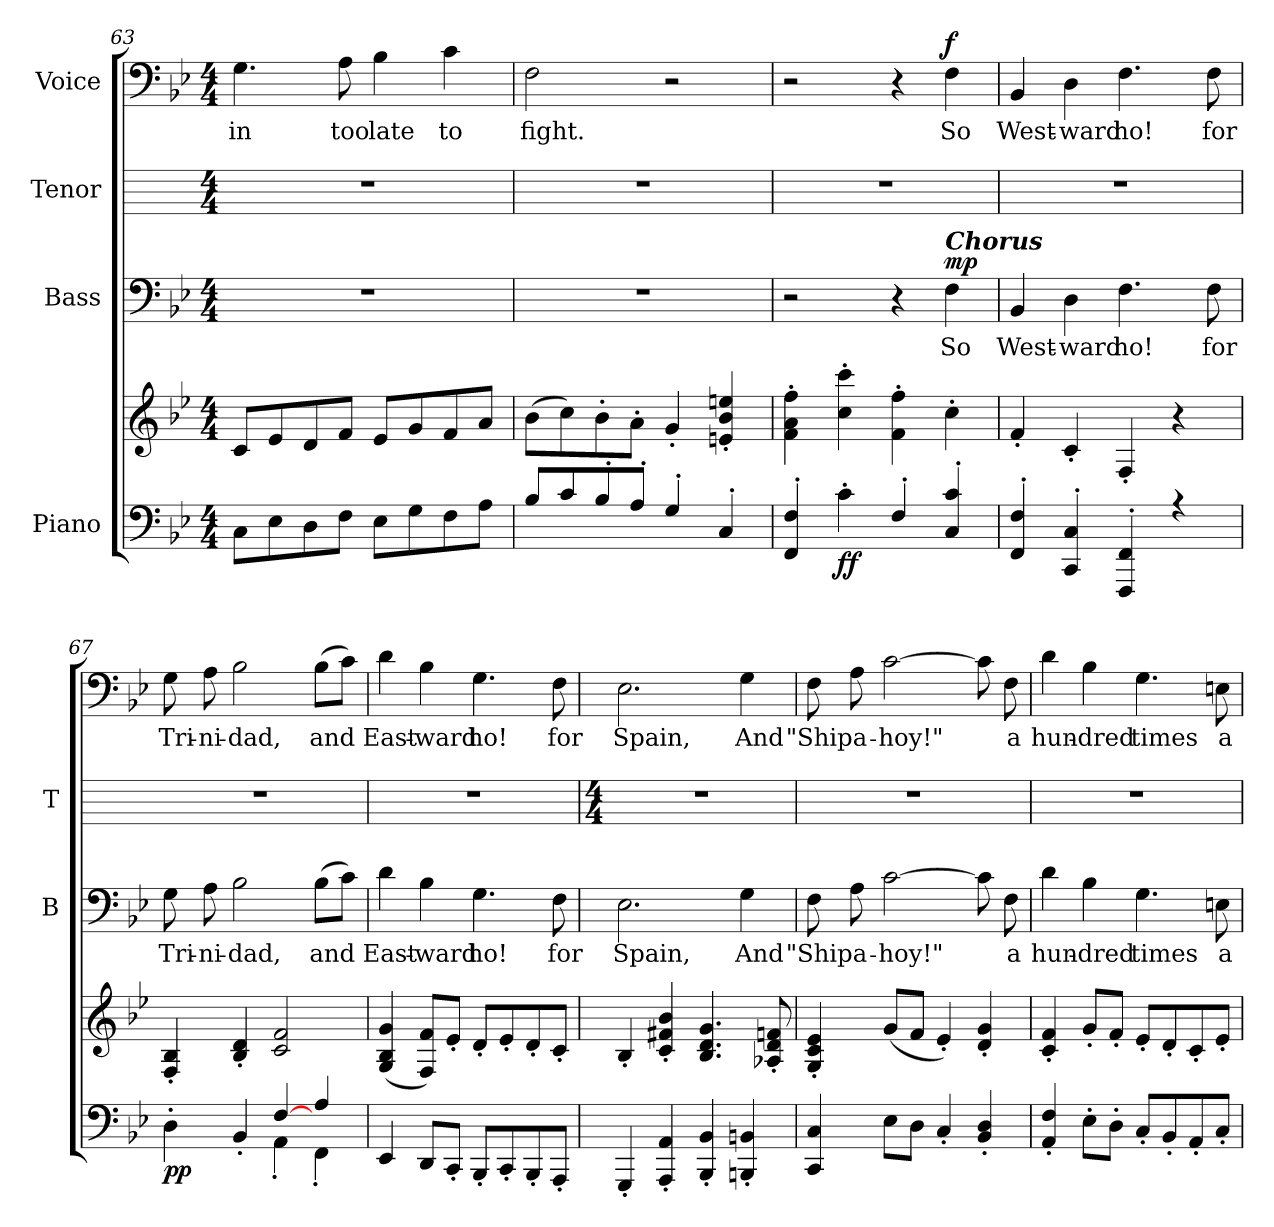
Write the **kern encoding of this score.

**kern	**kern	**dynam	**kern	**text	**dynam	**kern	**kern	**text	**dynam
*part4	*part4	*part4	*part3	*part3	*part3	*part2	*part1	*part1	*part1
*staff5	*staff4	*staff4/5	*staff3	*staff3	*staff3	*staff2	*staff1	*staff1	*staff1
*I"Piano	*	*	*I"Bass	*	*	*I"Tenor	*I"Voice	*	*
*	*	*	*I'B	*	*	*I'T	*	*	*
!!LO:LB:g=z
*clefF4	*clefG2	*	*clefF4	*	*	*	*clefF4	*	*
*k[b-e-]	*k[b-e-]	*	*k[b-e-]	*	*	*	*k[b-e-]	*	*
*B-:	*B-:	*	*B-:	*	*	*	*B-:	*	*
*M4/4	*M4/4	*	*M4/4	*	*	*M4/4	*M4/4	*	*
=63	=63	=63	=63	=63	=63	=63	=63	=63	=63
*	*^	*	*	*	*	*	*	*	*
!	!	!	!	!	!	!	!	!	!LO:LY:b	!
8CL	8c/L	1ryy	.	1r	.	.	1r	4.G	in	.
8E-	8e-/	.	.	.	.	.	.	.	.	.
8D	8d/	.	.	.	.	.	.	.	.	.
!	!	!	!	!	!	!	!	!	!LO:LY:b	!
8FJ	8f/J	.	.	.	.	.	.	8A	too	.
!	!	!	!	!	!	!	!	!	!LO:LY:b	!
8E-L	8e-/L	.	.	.	.	.	.	4B-	late	.
8G	8g/	.	.	.	.	.	.	.	.	.
!	!	!	!	!	!	!	!	!	!LO:LY:b	!
8F	8f/	.	.	.	.	.	.	4c	to	.
8AJ	8a/J	.	.	.	.	.	.	.	.	.
*	*v	*v	*	*	*	*	*	*	*	*
!!LO:LB:g=z
=64	=64	=64	=64	=64	=64	=64	=64	=64	=64
*^	*	*	*	*	*	*	*	*	*
!	!	!	!	!	!	!	!	!	!LO:LY:b	!
8B-L	1ryy	(>8b-L	.	1r	.	.	1r	2F	fight.	.
8c	.	8cc)	.	.	.	.	.	.	.	.
8B-'	.	8b-'	.	.	.	.	.	.	.	.
8A'J	.	8a'J	.	.	.	.	.	.	.	.
4G'	.	4g'	.	.	.	.	.	2r	.	.
4C'	.	4en' 4b-' 4een'	.	.	.	.	.	.	.	.
=65	=65	=65	=65	=65	=65	=65	=65	=65	=65	=65
4FF' 4F'	1ryy	4f' 4a' 4ff'	.	2r	.	.	1r	2r	.	.
!	!	!	!LO:DY:b=2	!	!	!	!	!	!	!
!	!	!	!LO:DY:n=1:b	!	!	!	!	!	!	!
4c'\	.	4cc' 4ccc'	f f	.	.	.	.	.	.	.
4F'	.	4f' 4ff'	.	4r	.	.	.	4r	.	.
!	!	!	!	!LO:TX:a:Bi:t=Chorus	!	!	!	!	!	!
!	!	!	!	!	!LO:LY:b	!LO:DY:b	!	!	!LO:LY:b	!LO:DY:b
4C' 4c'	.	4cc'	.	4F	So	mp	.	4F	So	f
=66	=66	=66	=66	=66	=66	=66	=66	=66	=66	=66
!	!	!	!	!	!LO:LY:b	!	!	!	!LO:LY:b	!
4FF' 4F'	1ryy	4f'	.	4BB-	West-	.	1r	4BB-	West-	.
!	!	!	!	!	!LO:LY:b	!	!	!	!LO:LY:b	!
4CC' 4C'	.	4c'	.	4D	-ward	.	.	4D	-ward	.
!	!	!	!	!	!LO:LY:b	!	!	!	!LO:LY:b	!
4FFF' 4FF'	.	4F'	.	4.F	ho!	.	.	4.F	ho!	.
4r	.	4r	.	.	.	.	.	.	.	.
!	!	!	!	!	!LO:LY:b	!	!	!	!LO:LY:b	!
.	.	.	.	8F	for	.	.	8F	for	.
=67	=67	=67	=67	=67	=67	=67	=67	=67	=67	=67
!	!	!	!LO:DY:b=2	!	!LO:LY:b	!	!	!	!LO:LY:b	!
!	!	!	!LO:DY:n=1:b	!	!	!	!	!	!	!
4D'	2ryy	4F' 4B-'	p p	8G	Tri-	.	1r	8G	Tri-	.
!	!	!	!	!	!LO:LY:b	!	!	!	!LO:LY:b	!
.	.	.	.	8A	-ni-	.	.	8A	-ni-	.
!	!	!	!	!	!LO:LY:b	!	!	!	!LO:LY:b	!
4BB-'	.	4B-' 4d'	.	2B-	-dad,	.	.	2B-	-dad,	.
[4F/	4AA'\	2c 2f	.	.	.	.	.	.	.	.
!	!	!	!	!	!LO:LY:b	!	!	!	!LO:LY:b	!
4A/	4FF'\	.	.	(>8B-L	and	.	.	(>8B-L	and	.
.	.	.	.	8cJ)	.	.	.	8cJ)	.	.
=68	=68	=68	=68	=68	=68	=68	=68	=68	=68	=68
!	!	!	!	!	!LO:LY:b	!	!	!	!LO:LY:b	!
4EE-	2ryy	(<4G 4B- 4g	.	4d	East-	.	1r	4d	East-	.
!	!	!	!	!	!LO:LY:b	!	!	!	!LO:LY:b	!
8DDL	.	8F 8fL)	.	4B-	-ward	.	.	4B-	-ward	.
8CC'J	.	8e-'J	.	.	.	.	.	.	.	.
!	!	!	!	!	!LO:LY:b	!	!	!	!LO:LY:b	!
8BBB-'L	2ryy	8d'L	.	4.G	ho!	.	.	4.G	ho!	.
8CC'	.	8e-'	.	.	.	.	.	.	.	.
8BBB-'	.	8d'	.	.	.	.	.	.	.	.
!	!	!	!	!	!LO:LY:b	!	!	!	!LO:LY:b	!
8AAA'J	.	8c'J	.	8F	for	.	.	8F	for	.
!!LO:LB:g=z
=69	=69	=69	=69	=69	=69	=69	=69	=69	=69	=69
*	*	*	*	*	*	*	*M4/4	*	*	*
!	!	!	!	!	!LO:LY:b	!	!	!	!LO:LY:b	!
4GGG'	2ryy	4B-'	.	2.E-	Spain,	.	1r	2.E-	Spain,	.
4AAA' 4AA'	.	4c' 4f#X' 4b-'	.	.	.	.	.	.	.	.
4BBB-' 4BB-'	2ryy	4.B- 4.d 4.g	.	.	.	.	.	.	.	.
!	!	!	!	!	!LO:LY:b	!	!	!	!LO:LY:b	!
4BBBn' 4BBn'	.	.	.	4G	And	.	.	4G	And	.
.	.	8A-X' 8d' 8fn'	.	.	.	.	.	.	.	.
*v	*v	*	*	*	*	*	*	*	*	*
!!LO:LB:g=z
=70	=70	=70	=70	=70	=70	=70	=70	=70	=70
!	!	!	!	!LO:LY:b	!	!	!	!LO:LY:b	!
4CC 4C	4G' 4c' 4e-'	.	8F	"Ship	.	1r	8F	"Ship	.
!	!	!	!	!LO:LY:b	!	!	!	!LO:LY:b	!
.	.	.	8A	a-	.	.	8A	a-	.
!	!	!	!	!LO:LY:b	!	!	!	!LO:LY:b	!
8E-L	(<8gL	.	[2c	-hoy!"	.	.	[2c	-hoy!"	.
8DJ	8fJ	.	.	.	.	.	.	.	.
4C'	4e-')	.	.	.	.	.	.	.	.
4BB-' 4D'	4d' 4g'	.	8c]	.	.	.	8c]	.	.
!	!	!	!	!LO:LY:b	!	!	!	!LO:LY:b	!
.	.	.	8F	a	.	.	8F	a	.
=71	=71	=71	=71	=71	=71	=71	=71	=71	=71
!	!	!	!	!LO:LY:b	!	!	!	!LO:LY:b	!
4AA' 4F'	4c' 4f'	.	4d	hun-	.	1r	4d	hun-	.
!	!	!	!	!LO:LY:b	!	!	!	!LO:LY:b	!
8E-'L	8g'L	.	4B-	-dred	.	.	4B-	-dred	.
8D'J	8f'J	.	.	.	.	.	.	.	.
!	!	!	!	!LO:LY:b	!	!	!	!LO:LY:b	!
8C'L	8e-'L	.	4.G	times	.	.	4.G	times	.
8BB-'	8d'	.	.	.	.	.	.	.	.
8AA'	8c'	.	.	.	.	.	.	.	.
!	!	!	!	!LO:LY:b	!	!	!	!LO:LY:b	!
8C'J	8e-'J	.	8En	a	.	.	8En	a	.
=	=	=	=	=	=	=	=	=	=
*-	*-	*-	*-	*-	*-	*-	*-	*-	*-
